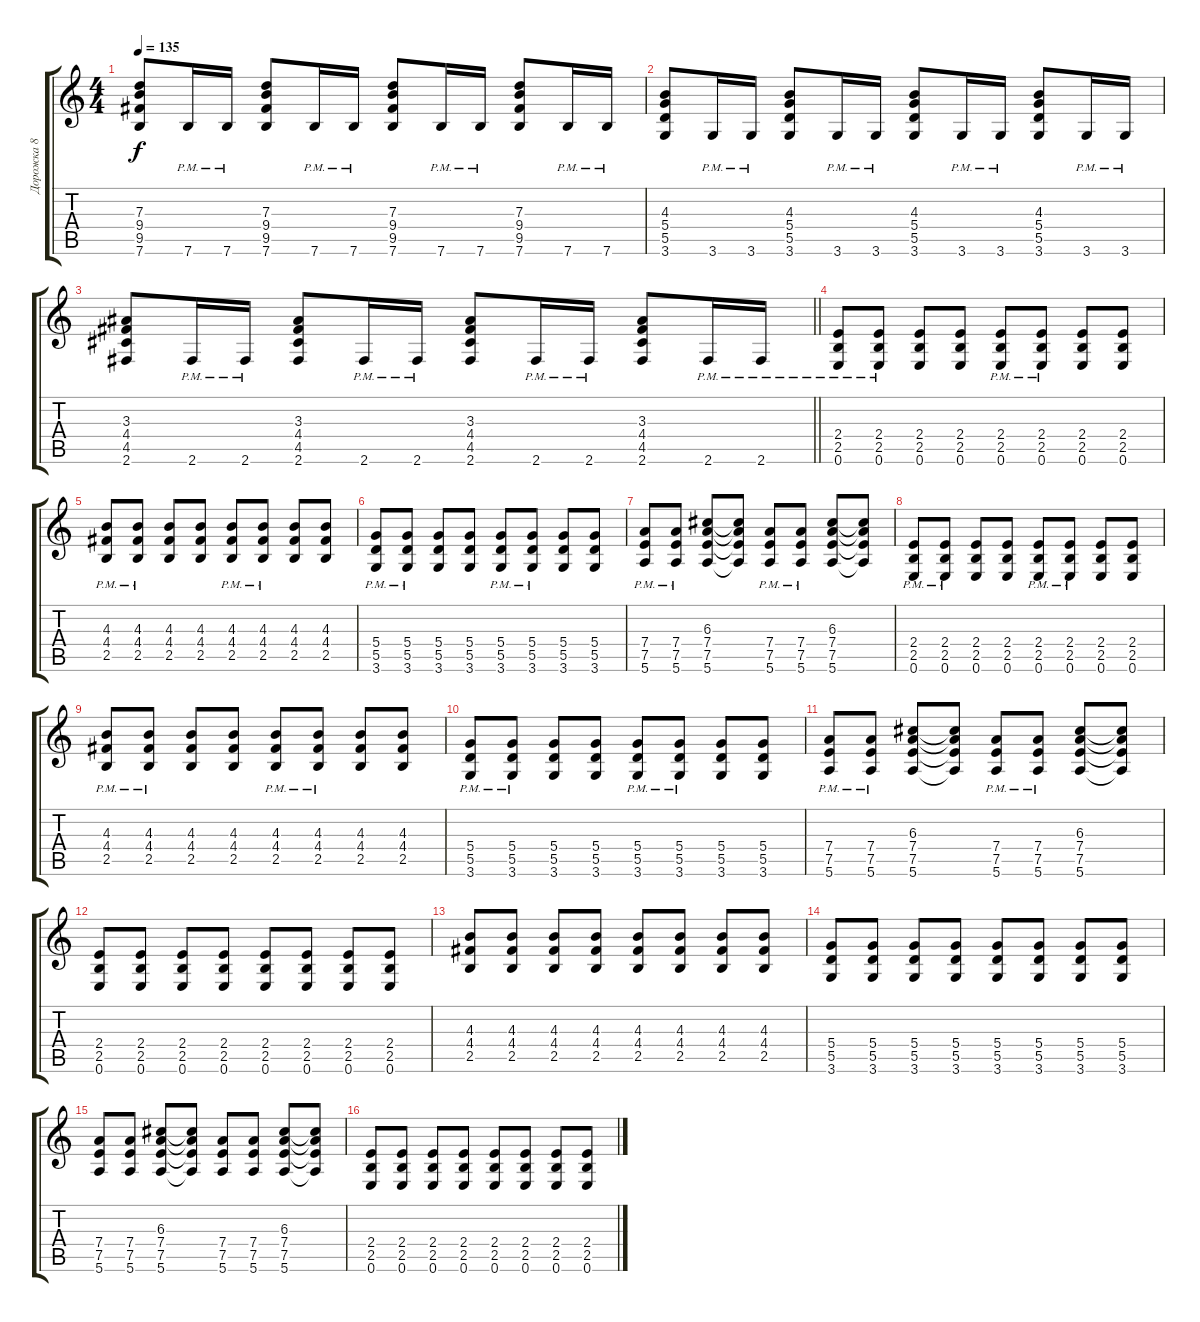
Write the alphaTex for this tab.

\track ("Дорожка 8" "Дорожка 8") {instrument distortionguitar}
\staff {score tabs}
\tuning (E4 B3 G3 D3 A2 E2) {hide}
\ts (4 4)
\tempo 135
\clef g2
\ks c
(7.3 9.4 9.5 7.6).8{dy f} 7.6{pm}.16 7.6{pm}.16 (7.3 9.4 9.5 7.6).8 7.6{pm}.16 7.6{pm}.16 (7.3 9.4 9.5 7.6).8 7.6{pm}.16 7.6{pm}.16 (7.3 9.4 9.5 7.6).8 7.6{pm}.16 7.6{pm}.16 |
(4.3 5.4 5.5 3.6).8 3.6{pm}.16 3.6{pm}.16 (4.3 5.4 5.5 3.6).8 3.6{pm}.16 3.6{pm}.16 (4.3 5.4 5.5 3.6).8 3.6{pm}.16 3.6{pm}.16 (4.3 5.4 5.5 3.6).8 3.6{pm}.16 3.6{pm}.16 |
\barLineRight lightlight
(3.3 4.4 4.5 2.6).8 2.6{pm}.16 2.6{pm}.16 (3.3 4.4 4.5 2.6).8 2.6{pm}.16 2.6{pm}.16 (3.3 4.4 4.5 2.6).8 2.6{pm}.16 2.6{pm}.16 (3.3 4.4 4.5 2.6).8 2.6{pm}.16 2.6{pm}.16 |
(2.4{pm} 2.5{pm} 0.6{pm}).8 (2.4{pm} 2.5{pm} 0.6{pm}).8 (2.4 2.5 0.6).8 (2.4 2.5 0.6).8 (2.4{pm} 2.5{pm} 0.6{pm}).8 (2.4{pm} 2.5{pm} 0.6{pm}).8 (2.4 2.5 0.6).8 (2.4 2.5 0.6).8 |
(4.3 4.4{pm} 2.5{pm}).8 (4.3 4.4{pm} 2.5{pm}).8 (4.3 4.4 2.5).8 (4.3 4.4 2.5).8 (4.3 4.4{pm} 2.5{pm}).8 (4.3 4.4{pm} 2.5{pm}).8 (4.3 4.4 2.5).8 (4.3 4.4 2.5).8 |
(5.4{pm} 5.5{pm} 3.6{pm}).8 (5.4{pm} 5.5{pm} 3.6{pm}).8 (5.4 5.5 3.6).8 (5.4 5.5 3.6).8 (5.4{pm} 5.5{pm} 3.6{pm}).8 (5.4{pm} 5.5{pm} 3.6{pm}).8 (5.4 5.5 3.6).8 (5.4 5.5 3.6).8 |
(7.4{pm} 7.5{pm} 5.6{pm}).8 (7.4{pm} 7.5{pm} 5.6{pm}).8 (6.3 7.4 7.5 5.6).8 (6.3{t} 7.4{t} 7.5{t} 5.6{t}).8 (7.4{pm} 7.5{pm} 5.6{pm}).8 (7.4{pm} 7.5{pm} 5.6{pm}).8 (6.3 7.4 7.5 5.6).8 (6.3{t} 7.4{t} 7.5{t} 5.6{t}).8 |
(2.4{pm} 2.5{pm} 0.6{pm}).8 (2.4{pm} 2.5{pm} 0.6{pm}).8 (2.4 2.5 0.6).8 (2.4 2.5 0.6).8 (2.4{pm} 2.5{pm} 0.6{pm}).8 (2.4{pm} 2.5{pm} 0.6{pm}).8 (2.4 2.5 0.6).8 (2.4 2.5 0.6).8 |
(4.3 4.4{pm} 2.5{pm}).8 (4.3 4.4{pm} 2.5{pm}).8 (4.3 4.4 2.5).8 (4.3 4.4 2.5).8 (4.3 4.4{pm} 2.5{pm}).8 (4.3 4.4{pm} 2.5{pm}).8 (4.3 4.4 2.5).8 (4.3 4.4 2.5).8 |
(5.4{pm} 5.5{pm} 3.6{pm}).8 (5.4{pm} 5.5{pm} 3.6{pm}).8 (5.4 5.5 3.6).8 (5.4 5.5 3.6).8 (5.4{pm} 5.5{pm} 3.6{pm}).8 (5.4{pm} 5.5{pm} 3.6{pm}).8 (5.4 5.5 3.6).8 (5.4 5.5 3.6).8 |
(7.4{pm} 7.5{pm} 5.6{pm}).8 (7.4{pm} 7.5{pm} 5.6{pm}).8 (6.3 7.4 7.5 5.6).8 (6.3{t} 7.4{t} 7.5{t} 5.6{t}).8 (7.4{pm} 7.5{pm} 5.6{pm}).8 (7.4{pm} 7.5{pm} 5.6{pm}).8 (6.3 7.4 7.5 5.6).8 (6.3{t} 7.4{t} 7.5{t} 5.6{t}).8 |
(2.4 2.5 0.6).8 (2.4 2.5 0.6).8 (2.4 2.5 0.6).8 (2.4 2.5 0.6).8 (2.4 2.5 0.6).8 (2.4 2.5 0.6).8 (2.4 2.5 0.6).8 (2.4 2.5 0.6).8 |
(4.3 4.4 2.5).8 (4.3 4.4 2.5).8 (4.3 4.4 2.5).8 (4.3 4.4 2.5).8 (4.3 4.4 2.5).8 (4.3 4.4 2.5).8 (4.3 4.4 2.5).8 (4.3 4.4 2.5).8 |
(5.4 5.5 3.6).8 (5.4 5.5 3.6).8 (5.4 5.5 3.6).8 (5.4 5.5 3.6).8 (5.4 5.5 3.6).8 (5.4 5.5 3.6).8 (5.4 5.5 3.6).8 (5.4 5.5 3.6).8 |
(7.4 7.5 5.6).8 (7.4 7.5 5.6).8 (6.3 7.4 7.5 5.6).8 (6.3{t} 7.4{t} 7.5{t} 5.6{t}).8 (7.4 7.5 5.6).8 (7.4 7.5 5.6).8 (6.3 7.4 7.5 5.6).8 (6.3{t} 7.4{t} 7.5{t} 5.6{t}).8 |
(2.4 2.5 0.6).8 (2.4 2.5 0.6).8 (2.4 2.5 0.6).8 (2.4 2.5 0.6).8 (2.4 2.5 0.6).8 (2.4 2.5 0.6).8 (2.4 2.5 0.6).8 (2.4 2.5 0.6).8
